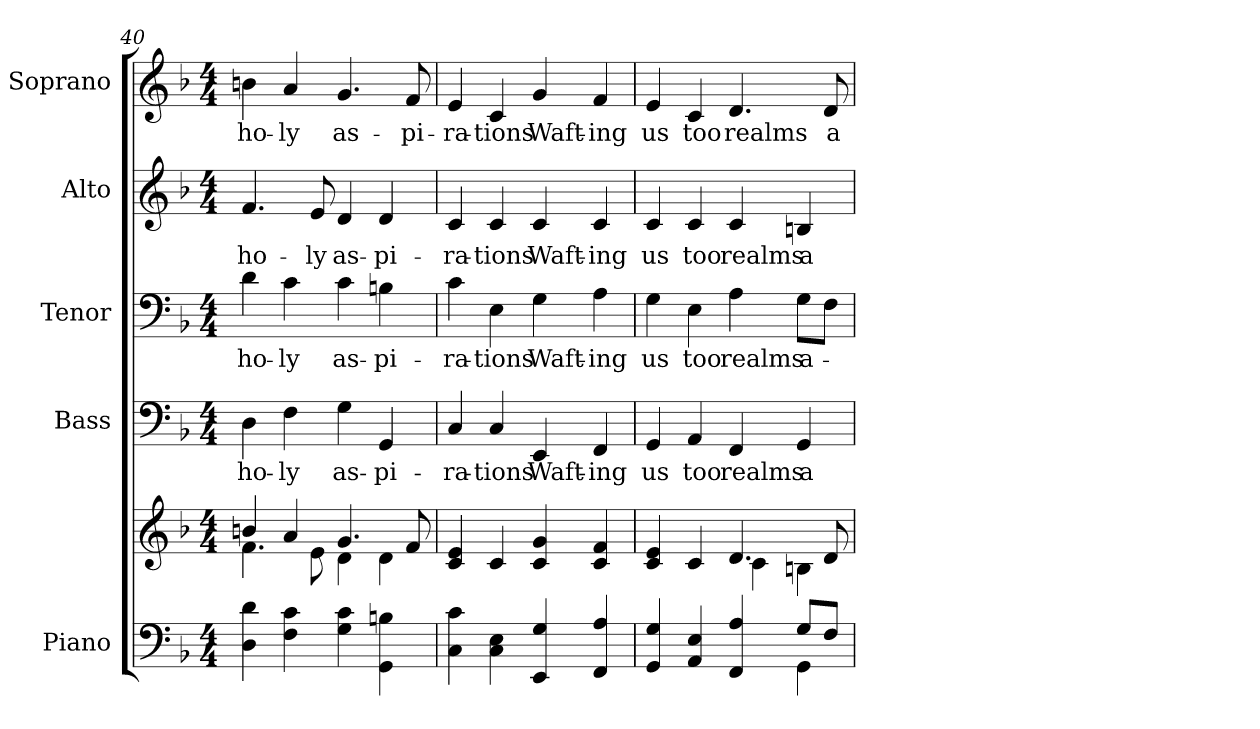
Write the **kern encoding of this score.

**kern	**kern	**kern	**text	**kern	**text	**kern	**text	**kern	**text
*part5	*part5	*part4	*part4	*part3	*part3	*part2	*part2	*part1	*part1
*staff6	*staff5	*staff4	*staff4	*staff3	*staff3	*staff2	*staff2	*staff1	*staff1
*I"Piano	*	*I"Bass	*	*I"Tenor	*	*I"Alto	*	*I"Soprano	*
*I'Pno.	*	*I'B.	*	*I'T.	*	*I'A.	*	*I'S.	*
*clefF4	*clefG2	*clefF4	*	*clefF4	*	*clefG2	*	*clefG2	*
*k[b-]	*k[b-]	*k[b-]	*	*k[b-]	*	*k[b-]	*	*k[b-]	*
*d:	*d:	*d:	*	*d:	*	*d:	*	*d:	*
*M4/4	*M4/4	*M4/4	*	*M4/4	*	*M4/4	*	*M4/4	*
=40	=40	=40	=40	=40	=40	=40	=40	=40	=40
*	*^	*	*	*	*	*	*	*	*
!	!	!	!	!LO:LY:b:color=#000000	!	!	!	!	!	!
!	!	!	!	!	!	!LO:LY:b:color=#000000	!	!	!	!
!	!	!	!	!	!	!	!	!LO:LY:b:color=#000000	!	!
!	!	!	!	!	!	!	!	!	!	!LO:LY:b:color=#000000
4Di\ 4di	4bni/	4.fi\	4Di\	ho-	4di\	ho-	4.fi/	ho-	4bni\	ho-
!	!	!	!	!LO:LY:b:color=#000000	!	!	!	!	!	!
!	!	!	!	!	!	!LO:LY:b:color=#000000	!	!	!	!
!	!	!	!	!	!	!	!	!	!	!LO:LY:b:color=#000000
4Fi\ 4ci	4ai/	.	4Fi\	-ly	4ci\	-ly	.	.	4ai/	-ly
!	!	!	!	!	!	!	!	!LO:LY:b:color=#000000	!	!
.	.	8ei\	.	.	.	.	8ei/	-ly	.	.
!	!	!	!	!LO:LY:b:color=#000000	!	!	!	!	!	!
!	!	!	!	!	!	!LO:LY:b:color=#000000	!	!	!	!
!	!	!	!	!	!	!	!	!LO:LY:b:color=#000000	!	!
!	!	!	!	!	!	!	!	!	!	!LO:LY:b:color=#000000
4Gi\ 4ci	4.gi/	4di\	4Gi\	as-	4ci\	as-	4di/	as-	4.gi/	as-
!	!	!	!	!LO:LY:b:color=#000000	!	!	!	!	!	!
!	!	!	!	!	!	!LO:LY:b:color=#000000	!	!	!	!
!	!	!	!	!	!	!	!	!LO:LY:b:color=#000000	!	!
4GGi\ 4Bni	.	4di\	4GGi/	-pi-	4Bni\	-pi-	4di/	-pi-	.	.
!	!	!	!	!	!	!	!	!	!	!LO:LY:b:color=#000000
.	8fi/	.	.	.	.	.	.	.	8fi/	-pi-
*	*v	*v	*	*	*	*	*	*	*	*
=41	=41	=41	=41	=41	=41	=41	=41	=41	=41
!	!	!	!LO:LY:b:color=#000000	!	!	!	!	!	!
!	!	!	!	!	!LO:LY:b:color=#000000	!	!	!	!
!	!	!	!	!	!	!	!LO:LY:b:color=#000000	!	!
!	!	!	!	!	!	!	!	!	!LO:LY:b:color=#000000
4Ci\ 4ci	4ci/ 4ei	4Ci/	-ra-	4ci\	-ra-	4ci/	-ra-	4ei/	-ra-
!	!	!	!LO:LY:b:color=#000000	!	!	!	!	!	!
!	!	!	!	!	!LO:LY:b:color=#000000	!	!	!	!
!	!	!	!	!	!	!	!LO:LY:b:color=#000000	!	!
!	!	!	!	!	!	!	!	!	!LO:LY:b:color=#000000
4Ci\ 4Ei	4ci/	4Ci/	-tions	4Ei\	-tions	4ci/	-tions	4ci/	-tions
!	!	!	!LO:LY:b:color=#000000	!	!	!	!	!	!
!	!	!	!	!	!LO:LY:b:color=#000000	!	!	!	!
!	!	!	!	!	!	!	!LO:LY:b:color=#000000	!	!
!	!	!	!	!	!	!	!	!	!LO:LY:b:color=#000000
4EEi/ 4Gi	4ci/ 4gi	4EEi/	Waft-	4Gi\	Waft-	4ci/	Waft-	4gi/	Waft-
!	!	!	!LO:LY:b:color=#000000	!	!	!	!	!	!
!	!	!	!	!	!LO:LY:b:color=#000000	!	!	!	!
!	!	!	!	!	!	!	!LO:LY:b:color=#000000	!	!
!	!	!	!	!	!	!	!	!	!LO:LY:b:color=#000000
4FFi/ 4Ai	4ci/ 4fi	4FFi/	-ing	4Ai\	-ing	4ci/	-ing	4fi/	-ing
=42	=42	=42	=42	=42	=42	=42	=42	=42	=42
*^	*^	*	*	*	*	*	*	*	*
!	!	!	!	!	!LO:LY:b:color=#000000	!	!	!	!	!	!
!	!	!	!	!	!	!	!LO:LY:b:color=#000000	!	!	!	!
!	!	!	!	!	!	!	!	!	!LO:LY:b:color=#000000	!	!
!	!	!	!	!	!	!	!	!	!	!	!LO:LY:b:color=#000000
4GGi/ 4Gi	2ryy	4ci/ 4ei	2ryy	4GGi/	us	4Gi\	us	4ci/	us	4ei/	us
!	!	!	!	!	!LO:LY:b:color=#000000	!	!	!	!	!	!
!	!	!	!	!	!	!	!LO:LY:b:color=#000000	!	!	!	!
!	!	!	!	!	!	!	!	!	!LO:LY:b:color=#000000	!	!
!	!	!	!	!	!	!	!	!	!	!	!LO:LY:b:color=#000000
4AAi/ 4Ei	.	4ci/	.	4AAi/	too	4Ei\	too	4ci/	too	4ci/	too
!	!	!	!	!	!LO:LY:b:color=#000000	!	!	!	!	!	!
!	!	!	!	!	!	!	!LO:LY:b:color=#000000	!	!	!	!
!	!	!	!	!	!	!	!	!	!LO:LY:b:color=#000000	!	!
!	!	!	!	!	!	!	!	!	!	!	!LO:LY:b:color=#000000
4FFi/ 4Ai	4ryy	4.di/	4ci\	4FFi/	realms	4Ai\	realms	4ci/	realms	4.di/	realms
!	!	!	!	!	!LO:LY:b:color=#000000	!	!	!	!	!	!
!	!	!	!	!	!	!	!LO:LY:b:color=#000000	!	!	!	!
!	!	!	!	!	!	!	!	!	!LO:LY:b:color=#000000	!	!
8Gi/L	4GGi\	.	4Bni\	4GGi/	a-	8Gi\L	a-	4Bni/	a-	.	.
!	!	!	!	!	!	!	!	!	!	!	!LO:LY:b:color=#000000
8Fi/J	.	8di/	.	.	.	8Fi\J	.	.	.	8di/	a-
*v	*v	*	*	*	*	*	*	*	*	*	*
*	*v	*v	*	*	*	*	*	*	*	*
=	=	=	=	=	=	=	=	=	=
*-	*-	*-	*-	*-	*-	*-	*-	*-	*-
